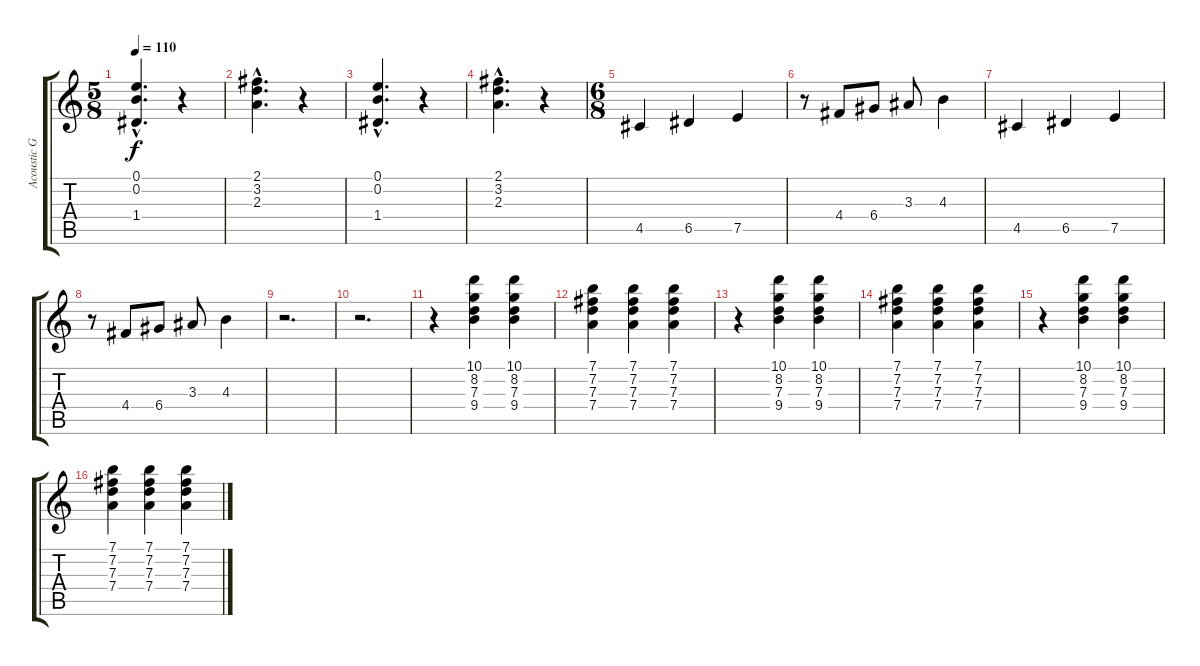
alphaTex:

\track ("Acoustic Guitar" "Acoustic G") {instrument acousticguitarnylon}
\staff {score tabs}
\tuning (E4 B3 G3 D3 A2 E2) {hide}
\ts (5 8)
\tempo 110
\clef g2
\ks c
(0.1{hac} 0.2{hac} 1.4{hac}).4{d dy f instrument acousticguitarnylon} r.4 |
(2.1{hac} 3.2{hac} 2.3{hac}).4{d} r.4 |
(0.1{hac} 0.2{hac} 1.4{hac}).4{d} r.4 |
(2.1{hac} 3.2{hac} 2.3{hac}).4{d} r.4 |
\ts (6 8)
4.5.4 6.5.4 7.5.4 |
r.8 4.4.8 6.4.8 3.3.8 4.3.4 |
4.5.4 6.5.4 7.5.4 |
r.8 4.4.8 6.4.8 3.3.8 4.3.4 |
r.2{d} |
r.2{d} |
r.4 (10.1 8.2 7.3 9.4).4 (10.1 8.2 7.3 9.4).4 |
(7.1 7.2 7.3 7.4).4 (7.1 7.2 7.3 7.4).4 (7.1 7.2 7.3 7.4).4 |
r.4 (10.1 8.2 7.3 9.4).4 (10.1 8.2 7.3 9.4).4 |
(7.1 7.2 7.3 7.4).4 (7.1 7.2 7.3 7.4).4 (7.1 7.2 7.3 7.4).4 |
r.4 (10.1 8.2 7.3 9.4).4 (10.1 8.2 7.3 9.4).4 |
(7.1 7.2 7.3 7.4).4 (7.1 7.2 7.3 7.4).4 (7.1 7.2 7.3 7.4).4
